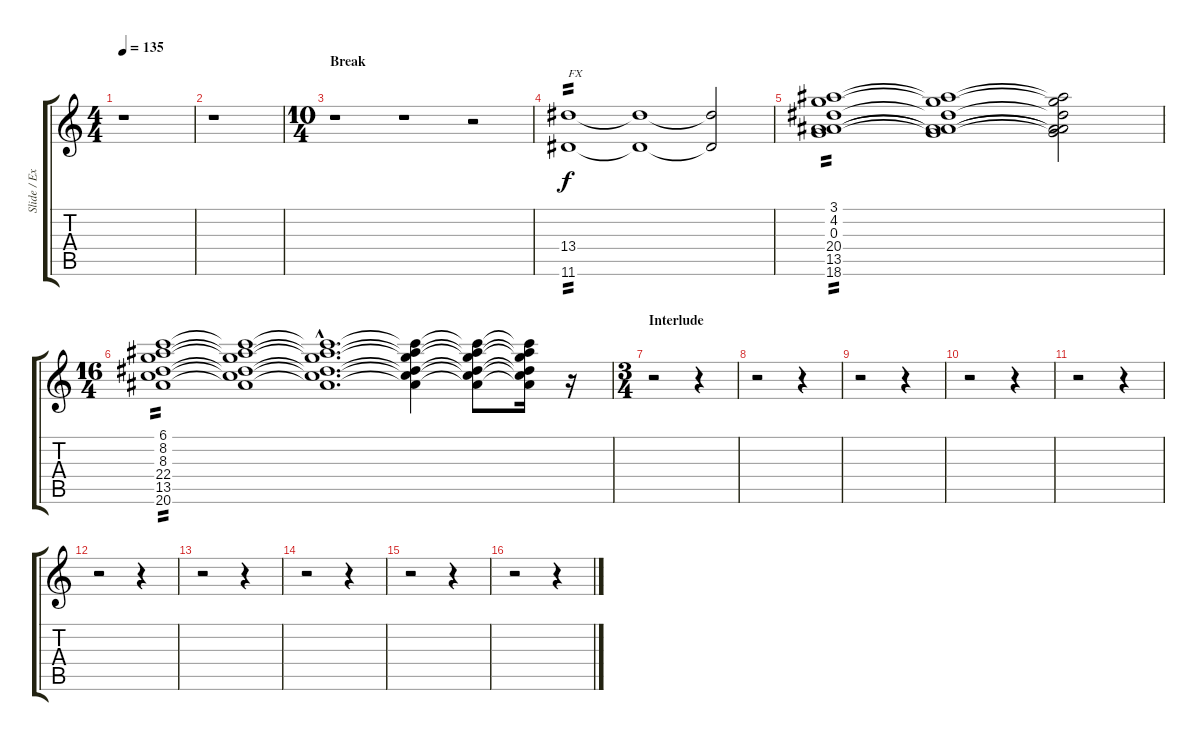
\track ("Slide / Extras" "Slide / Ex") {instrument overdrivenguitar}
\staff {score tabs}
\tuning (E4 B3 G3 D3 A2 E2) {hide}
\ts (4 4)
\tempo 135
\clef g2
\ks c
r.1{dy f} |
r.1 |
\ts (10 4)
\section ("" "Break")
r.1 r.1 r.2 |
(13.4 11.6).1{txt "FX" tp 2 volume 14 instrument overdrivenguitar} (13.4{t} 11.6{t}).1 (13.4{t} 11.6{t}).2 |
(3.1 4.2 0.3 20.4 13.5 18.6).1{tp 2} (3.1{t} 4.2{t} 0.3{t} 20.4{t} 13.5{t} 18.6{t}).1 (3.1{t} 4.2{t} 0.3{t} 20.4{t} 13.5{t} 18.6{t}).2 |
\ts (16 4)
(6.1 8.2 8.3 22.4 13.5 20.6).1{tp 2} (6.1{t} 8.2{t} 8.3{t} 22.4{t} 13.5{t} 20.6{t}).1 (6.1{hac t} 8.2{hac t} 8.3{hac t} 22.4{hac t} 13.5{hac t} 20.6{hac t}).1{d} (6.1{t} 8.2{t} 8.3{t} 22.4{t} 13.5{t} 20.6{t}).4 (6.1{t} 8.2{t} 8.3{t} 22.4{t} 13.5{t} 20.6{t}).8 (6.1{t} 8.2{t} 8.3{t} 22.4{t} 13.5{t} 20.6{t}).16 r.16 |
\ts (3 4)
\section ("" "Interlude")
r.2 r.4 |
r.2 r.4 |
r.2 r.4 |
r.2 r.4 |
r.2 r.4 |
r.2 r.4 |
r.2 r.4 |
r.2 r.4 |
r.2 r.4 |
r.2 r.4
